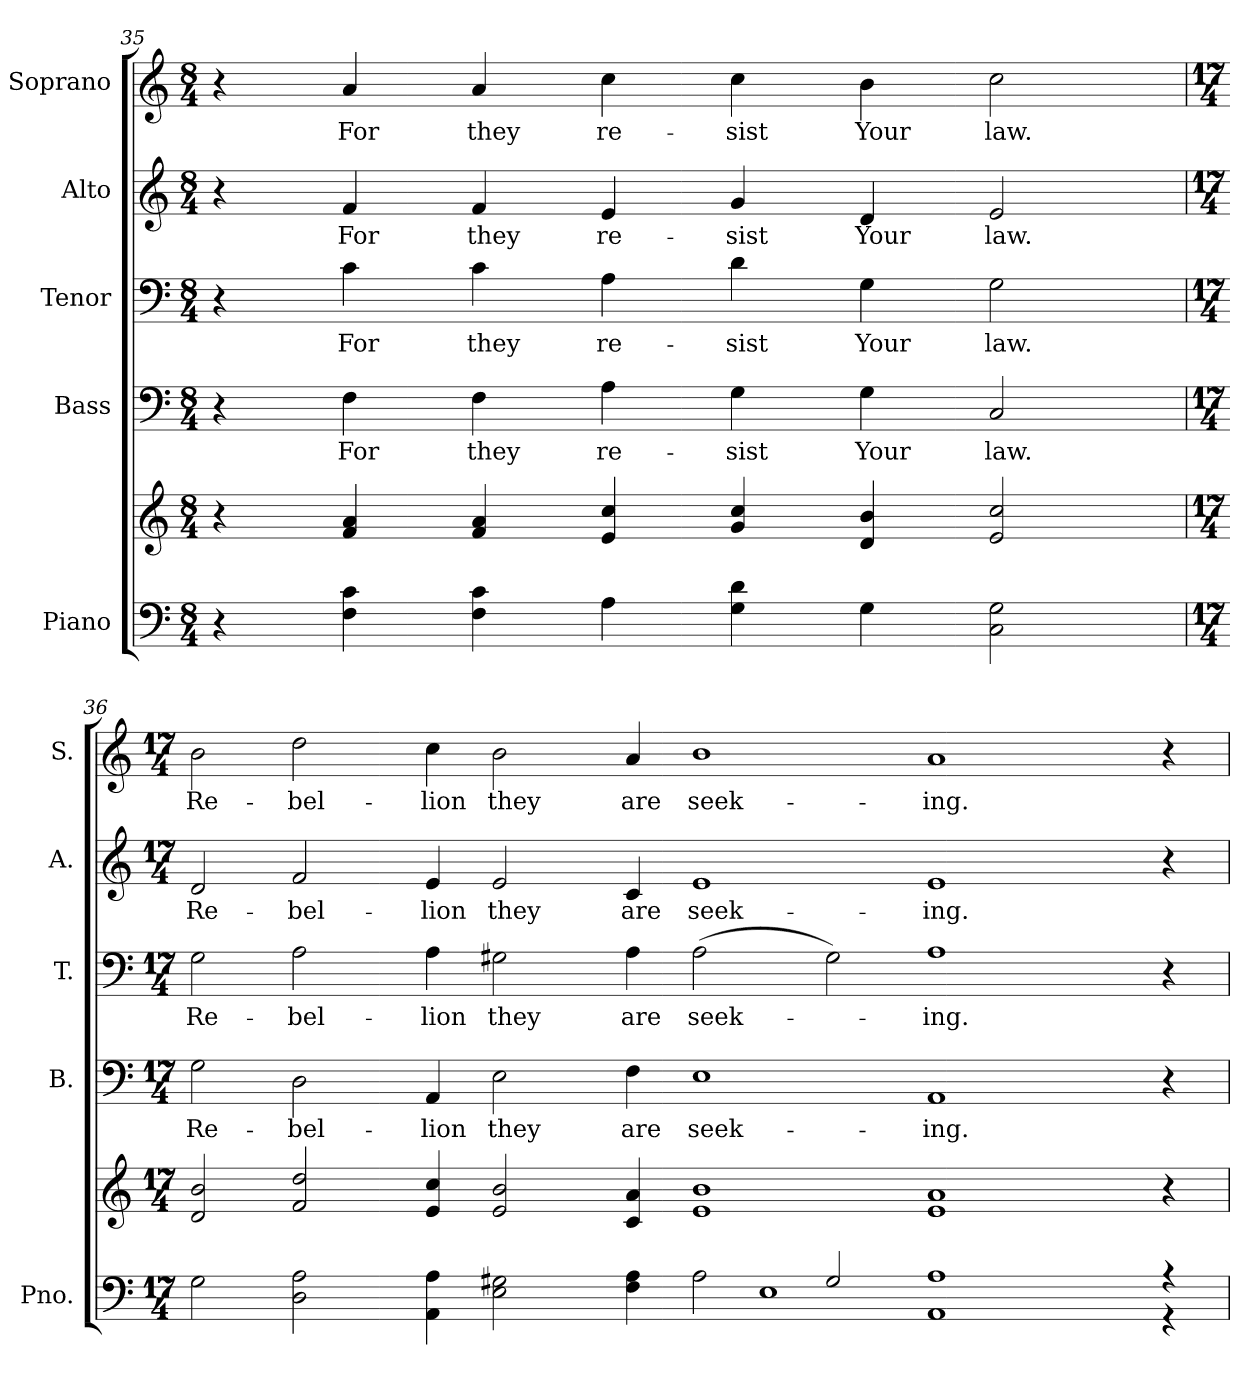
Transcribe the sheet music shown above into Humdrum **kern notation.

**kern	**kern	**kern	**text	**kern	**text	**kern	**text	**kern	**text
*part5	*part5	*part4	*part4	*part3	*part3	*part2	*part2	*part1	*part1
*staff6	*staff5	*staff4	*staff4	*staff3	*staff3	*staff2	*staff2	*staff1	*staff1
*I"Piano	*	*I"Bass	*	*I"Tenor	*	*I"Alto	*	*I"Soprano	*
*I'Pno.	*	*I'B.	*	*I'T.	*	*I'A.	*	*I'S.	*
!!LO:PB:g=z
*clefF4	*clefG2	*clefF4	*	*clefF4	*	*clefG2	*	*clefG2	*
*k[]	*k[]	*k[]	*	*k[]	*	*k[]	*	*k[]	*
*C:	*C:	*C:	*	*C:	*	*C:	*	*C:	*
*M8/4	*M8/4	*M8/4	*	*M8/4	*	*M8/4	*	*M8/4	*
=35	=35	=35	=35	=35	=35	=35	=35	=35	=35
4r	4r	4r	.	4r	.	4r	.	4r	.
!	!	!	!LO:LY:b:color=#000000	!	!	!	!	!	!
!	!	!	!	!	!LO:LY:b:color=#000000	!	!	!	!
!	!	!	!	!	!	!	!LO:LY:b:color=#000000	!	!
!	!	!	!	!	!	!	!	!	!LO:LY:b:color=#000000
4Fi\ 4ci	4fi/ 4ai	4Fi\	For	4ci\	For	4fi/	For	4ai/	For
!	!	!	!LO:LY:b:color=#000000	!	!	!	!	!	!
!	!	!	!	!	!LO:LY:b:color=#000000	!	!	!	!
!	!	!	!	!	!	!	!LO:LY:b:color=#000000	!	!
!	!	!	!	!	!	!	!	!	!LO:LY:b:color=#000000
4Fi\ 4ci	4fi/ 4ai	4Fi\	they	4ci\	they	4fi/	they	4ai/	they
!	!	!	!LO:LY:b:color=#000000	!	!	!	!	!	!
!	!	!	!	!	!LO:LY:b:color=#000000	!	!	!	!
!	!	!	!	!	!	!	!LO:LY:b:color=#000000	!	!
!	!	!	!	!	!	!	!	!	!LO:LY:b:color=#000000
4Ai\	4ei/ 4cci	4Ai\	re-	4Ai\	re-	4ei/	re-	4cci\	re-
!	!	!	!LO:LY:b:color=#000000	!	!	!	!	!	!
!	!	!	!	!	!LO:LY:b:color=#000000	!	!	!	!
!	!	!	!	!	!	!	!LO:LY:b:color=#000000	!	!
!	!	!	!	!	!	!	!	!	!LO:LY:b:color=#000000
4Gi\ 4di	4gi/ 4cci	4Gi\	-sist	4di\	-sist	4gi/	-sist	4cci\	-sist
!	!	!	!LO:LY:b:color=#000000	!	!	!	!	!	!
!	!	!	!	!	!LO:LY:b:color=#000000	!	!	!	!
!	!	!	!	!	!	!	!LO:LY:b:color=#000000	!	!
!	!	!	!	!	!	!	!	!	!LO:LY:b:color=#000000
4Gi\	4di/ 4bi	4Gi\	Your	4Gi\	Your	4di/	Your	4bi\	Your
!	!	!	!LO:LY:b:color=#000000	!	!	!	!	!	!
!	!	!	!	!	!LO:LY:b:color=#000000	!	!	!	!
!	!	!	!	!	!	!	!LO:LY:b:color=#000000	!	!
!	!	!	!	!	!	!	!	!	!LO:LY:b:color=#000000
2Ci\ 2Gi	2ei/ 2cci	2Ci/	law.	2Gi\	law.	2ei/	law.	2cci\	law.
=36	=36	=36	=36	=36	=36	=36	=36	=36	=36
*M17/4	*M17/4	*M17/4	*	*M17/4	*	*M17/4	*	*M17/4	*
*^	*	*	*	*	*	*	*	*	*
!	!	!	!	!LO:LY:b:color=#000000	!	!	!	!	!	!
!	!	!	!	!	!	!LO:LY:b:color=#000000	!	!	!	!
!	!	!	!	!	!	!	!	!LO:LY:b:color=#000000	!	!
!	!	!	!	!	!	!	!	!	!	!LO:LY:b:color=#000000
2Gi\	2.ryy	2di/ 2bi	2Gi\	Re-	2Gi\	Re-	2di/	Re-	2bi\	Re-
!	!	!	!	!LO:LY:b:color=#000000	!	!	!	!	!	!
!	!	!	!	!	!	!LO:LY:b:color=#000000	!	!	!	!
!	!	!	!	!	!	!	!	!LO:LY:b:color=#000000	!	!
!	!	!	!	!	!	!	!	!	!	!LO:LY:b:color=#000000
2Di\ 2Ai	.	2fi/ 2ddi	2Di\	-bel-	2Ai\	-bel-	2fi/	-bel-	2ddi\	-bel-
.	2.ryy	.	.	.	.	.	.	.	.	.
!	!	!	!	!LO:LY:b:color=#000000	!	!	!	!	!	!
!	!	!	!	!	!	!LO:LY:b:color=#000000	!	!	!	!
!	!	!	!	!	!	!	!	!LO:LY:b:color=#000000	!	!
!	!	!	!	!	!	!	!	!	!	!LO:LY:b:color=#000000
4AAi\ 4Ai	.	4ei/ 4cci	4AAi/	-lion	4Ai\	-lion	4ei/	-lion	4cci\	-lion
!	!	!	!	!LO:LY:b:color=#000000	!	!	!	!	!	!
!	!	!	!	!	!	!LO:LY:b:color=#000000	!	!	!	!
!	!	!	!	!	!	!	!	!LO:LY:b:color=#000000	!	!
!	!	!	!	!	!	!	!	!	!	!LO:LY:b:color=#000000
2Ei\ 2G#Xi	.	2ei/ 2bi	2Ei\	they	2G#Xi\	they	2ei/	they	2bi\	they
.	2.ryy	.	.	.	.	.	.	.	.	.
!	!	!	!	!LO:LY:b:color=#000000	!	!	!	!	!	!
!	!	!	!	!	!	!LO:LY:b:color=#000000	!	!	!	!
!	!	!	!	!	!	!	!	!LO:LY:b:color=#000000	!	!
!	!	!	!	!	!	!	!	!	!	!LO:LY:b:color=#000000
4Fi\ 4Ai	.	4ci/ 4ai	4Fi\	are	4Ai\	are	4ci/	are	4ai/	are
!	!	!	!	!LO:LY:b:color=#000000	!	!	!	!	!	!
!	!	!	!	!	!	!LO:LY:b:color=#000000	!	!	!	!
!	!	!	!	!	!	!	!	!LO:LY:b:color=#000000	!	!
!	!	!	!	!	!	!	!	!	!	!LO:LY:b:color=#000000
2Ai\	.	1ei 1bi	1Ei	seek-	(2Ai\	seek-	1ei	seek-	1bi	seek-
.	1Ei	.	.	.	.	.	.	.	.	.
2G#i/	.	.	.	.	2G#i\)	.	.	.	.	.
!	!	!	!	!LO:LY:b:color=#000000	!	!	!	!	!	!
!	!	!	!	!	!	!LO:LY:b:color=#000000	!	!	!	!
!	!	!	!	!	!	!	!	!LO:LY:b:color=#000000	!	!
!	!	!	!	!	!	!	!	!	!	!LO:LY:b:color=#000000
1AAi 1Ai	.	1ei 1ai	1AAi	-ing.	1Ai	-ing.	1ei	-ing.	1ai	-ing.
.	4ryy	.	.	.	.	.	.	.	.	.
.	2ryy	.	.	.	.	.	.	.	.	.
4r	4r	4r	4r	.	4r	.	4r	.	4r	.
*v	*v	*	*	*	*	*	*	*	*	*
=	=	=	=	=	=	=	=	=	=
*-	*-	*-	*-	*-	*-	*-	*-	*-	*-
